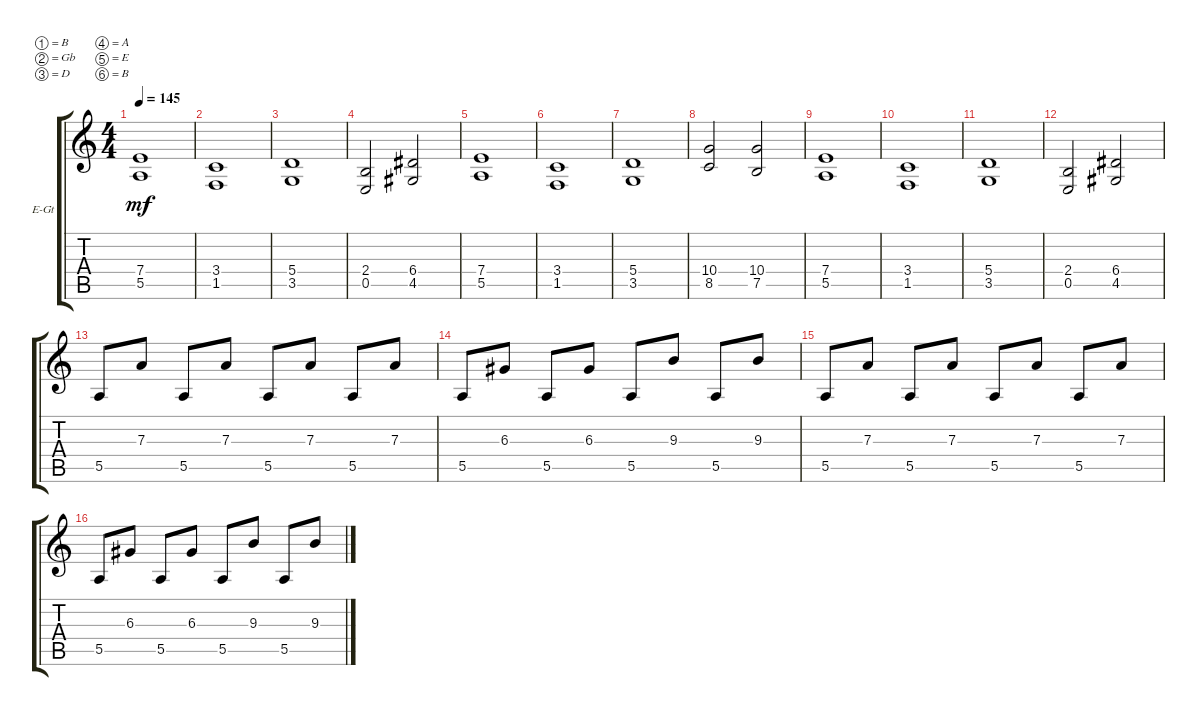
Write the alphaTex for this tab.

\bracketExtendMode groupsimilarinstruments
\firstSystemTrackNameOrientation horizontal
\otherSystemsTrackNameOrientation horizontal
\track ("Electric Guitar-1" "E-Gt") {instrument distortionguitar}
\staff {score tabs}
\tuning (B3 Gb3 D3 A2 E2 B1)
\ts (4 4)
\tempo 145
\clef g2
\ks c
(5.5 7.4).1{dy mf} |
(1.5 3.4).1 |
(3.5 5.4).1 |
(0.5 2.4).2 (4.5 6.4).2 |
(5.5 7.4).1 |
(1.5 3.4).1 |
(3.5 5.4).1 |
(8.5 10.4).2 (7.5 10.4).2 |
(5.5 7.4).1 |
(1.5 3.4).1 |
(3.5 5.4).1 |
(0.5 2.4).2 (4.5 6.4).2 |
5.5.8 7.3.8 5.5.8 7.3.8 5.5.8 7.3.8 5.5.8 7.3.8 |
5.5.8 6.3.8 5.5.8 6.3.8 5.5.8 9.3.8 5.5.8 9.3.8 |
5.5.8 7.3.8 5.5.8 7.3.8 5.5.8 7.3.8 5.5.8 7.3.8 |
5.5.8 6.3.8 5.5.8 6.3.8 5.5.8 9.3.8 5.5.8 9.3.8
